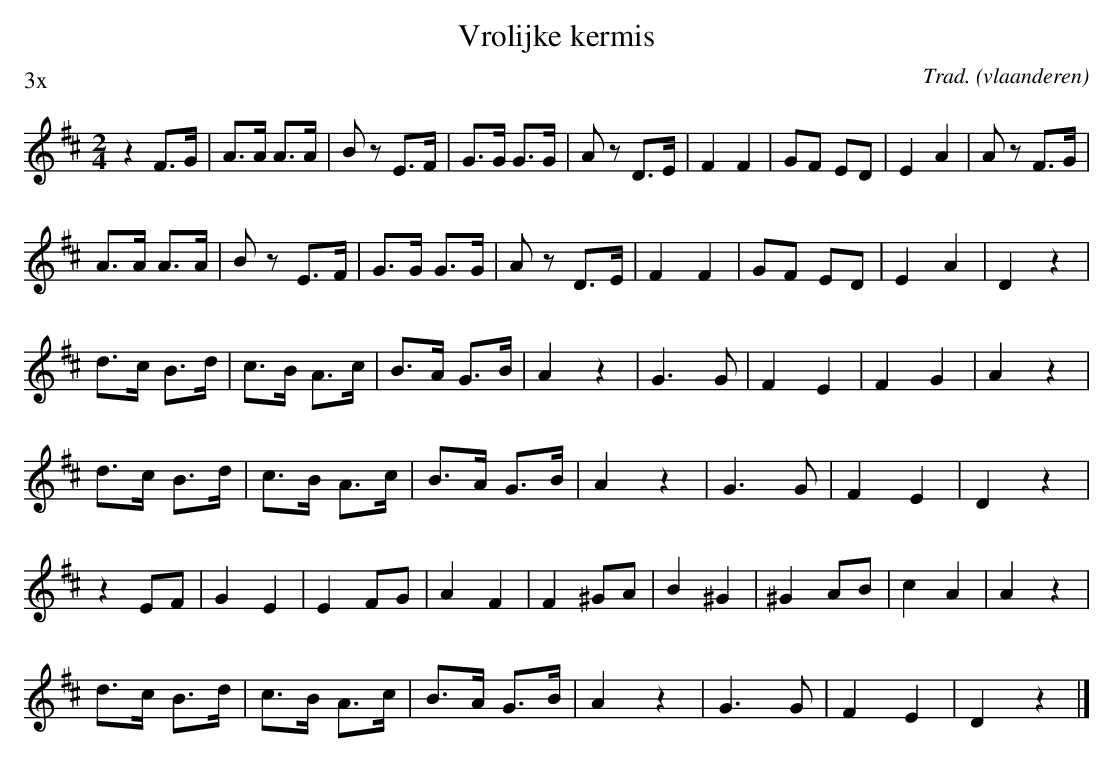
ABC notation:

X:1
T:Vrolijke kermis
O:vlaanderen
C:Trad.
P:3x
L:1/8
M:2/4
K:D
z2 F>G | A>A A>A | B z E>F | G>G G>G | A z D>E | F2 F2 | GF ED | E2 A2 | A z F>G |
A>A A>A | B z E>F | G>G G>G | A z D>E | F2 F2 | GF ED | E2 A2 | D2 z2 |
d>c B>d | c>B A>c | B>A G>B | A2 z2 | G3 G | F2 E2 | F2 G2 | A2 z2 |
d>c B>d | c>B A>c | B>A G>B | A2 z2 | G3 G | F2 E2 | D2 z2 |
z2 EF | G2 E2 | E2 FG | A2 F2 | F2 ^GA | B2 ^G2 | ^G2 AB | c2 A2 | A2 z2 |
d>c B>d | c>B A>c | B>A G>B | A2 z2 | G3 G | F2 E2 | D2 z2 |]
